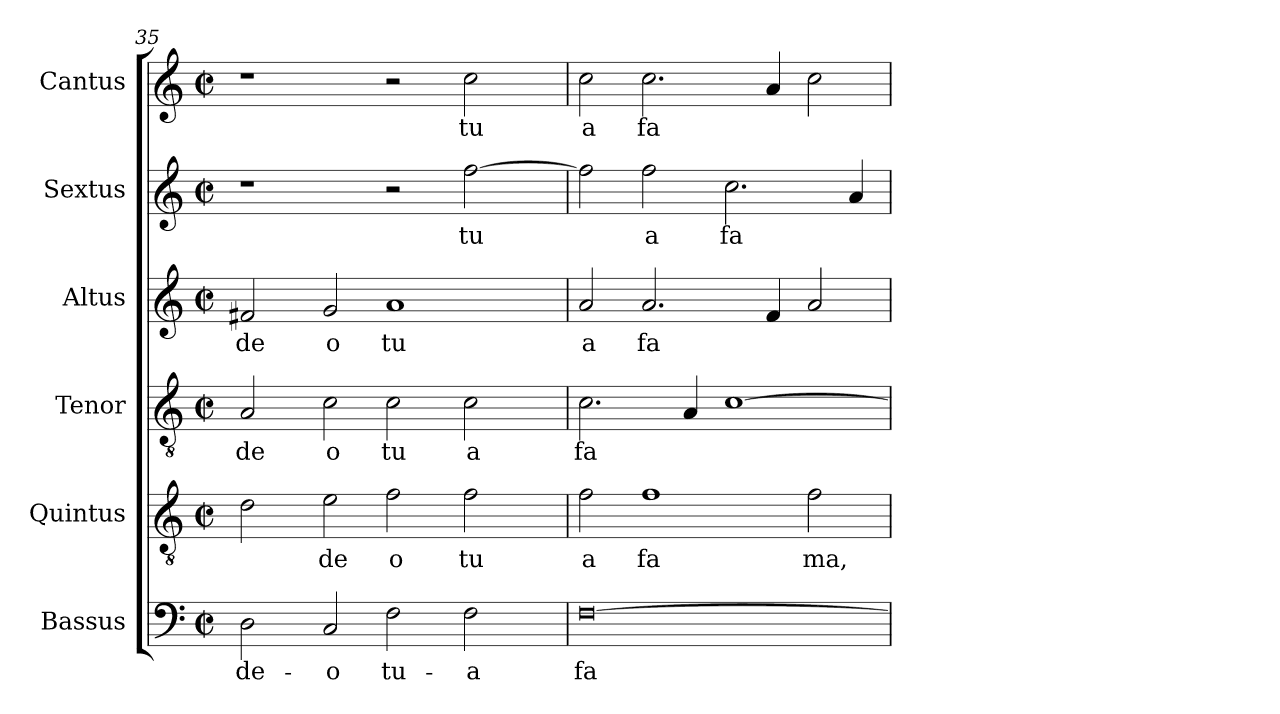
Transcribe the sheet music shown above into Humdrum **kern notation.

**kern	**text	**kern	**text	**kern	**text	**kern	**text	**kern	**text	**kern	**text
*part6	*part6	*part5	*part5	*part4	*part4	*part3	*part3	*part2	*part2	*part1	*part1
*staff6	*staff6	*staff5	*staff5	*staff4	*staff4	*staff3	*staff3	*staff2	*staff2	*staff1	*staff1
*I"Bassus	*	*I"Quintus	*	*I"Tenor	*	*I"Altus	*	*I"Sextus	*	*I"Cantus	*
!!LO:LB:g=z
*clefF4	*	*clefGv2	*	*clefGv2	*	*clefG2	*	*clefG2	*	*clefG2	*
*M2/2	*	*M2/2	*	*M2/2	*	*M2/2	*	*M2/2	*	*M2/2	*
*met(c|)	*	*met(c|)	*	*met(c|)	*	*met(c|)	*	*met(c|)	*	*met(c|)	*
=35	=35	=35	=35	=35	=35	=35	=35	=35	=35	=35	=35
!	!LO:LY:b:cj	!	!	!	!LO:LY:b:cj	!	!LO:LY:b:cj	!	!	!	!
*	*	*^	*	*	*	*	*	*	*	*	*
2D\	de-	2d\	16ryy	.	2A/	de	2f#X/	-de	1r	.	1r	.
.	.	.	64ryy	.	.	.	.	.	.	.	.	.
.	.	.	1ryy	.	.	.	.	.	.	.	.	.
!	!LO:LY:b:cj	!	!	!LO:LY:b:cj	!	!LO:LY:b:cj	!	!LO:LY:b:cj	!	!	!	!
2C/	-o	2e\	.	de	2c\	o	2g/	o	.	.	.	.
!	!LO:LY:b:cj	!	!	!LO:LY:b:cj	!	!LO:LY:b:cj	!	!LO:LY:b:cj	!	!	!	!
2F\	tu-	2f\	.	o	2c\	tu	1a	tu	2r	.	2r	.
.	.	.	2ryy	.	.	.	.	.	.	.	.	.
!	!LO:LY:b:cj	!	!	!LO:LY:b:cj	!	!LO:LY:b:cj	!	!	!	!LO:LY:b:cj	!	!LO:LY:b:cj
2F\	-a	2f\	.	tu	2c\	a	.	.	[>2ff\	tu	2cc\	tu
.	.	.	4ryy	.	.	.	.	.	.	.	.	.
.	.	.	8ryy	.	.	.	.	.	.	.	.	.
.	.	.	32.ryy	.	.	.	.	.	.	.	.	.
=36	=36	=36	=36	=36	=36	=36	=36	=36	=36	=36	=36	=36
!	!LO:LY:b:cj	!	!	!LO:LY:b:cj	!	!LO:LY:b:cj	!	!LO:LY:b:cj	!	!	!	!LO:LY:b:cj
*	*	*v	*v	*	*	*	*	*	*	*	*	*
[>0F	fa-	2f\	a	2.c\	fa	2a/	a	2ff\]	.	2cc\	a
!	!	!	!LO:LY:b:cj	!	!	!	!LO:LY:b:cj	!	!LO:LY:b:cj	!	!LO:LY:b:cj
.	.	1f	fa	.	.	2.a/	fa	2ff\	a	2.cc\	fa
.	.	.	.	4A/	.	.	.	.	.	.	.
!	!	!	!	!	!	!	!	!	!LO:LY:b:cj	!	!
.	.	.	.	[>1c	.	.	.	2.cc\	fa	.	.
.	.	.	.	.	.	4f/	.	.	.	4a/	.
!	!	!	!LO:LY:b:cj	!	!	!	!	!	!	!	!
.	.	2f\	ma,	.	.	2a/	.	.	.	2cc\	.
.	.	.	.	.	.	.	.	4a/	.	.	.
=	=	=	=	=	=	=	=	=	=	=	=
*-	*-	*-	*-	*-	*-	*-	*-	*-	*-	*-	*-
